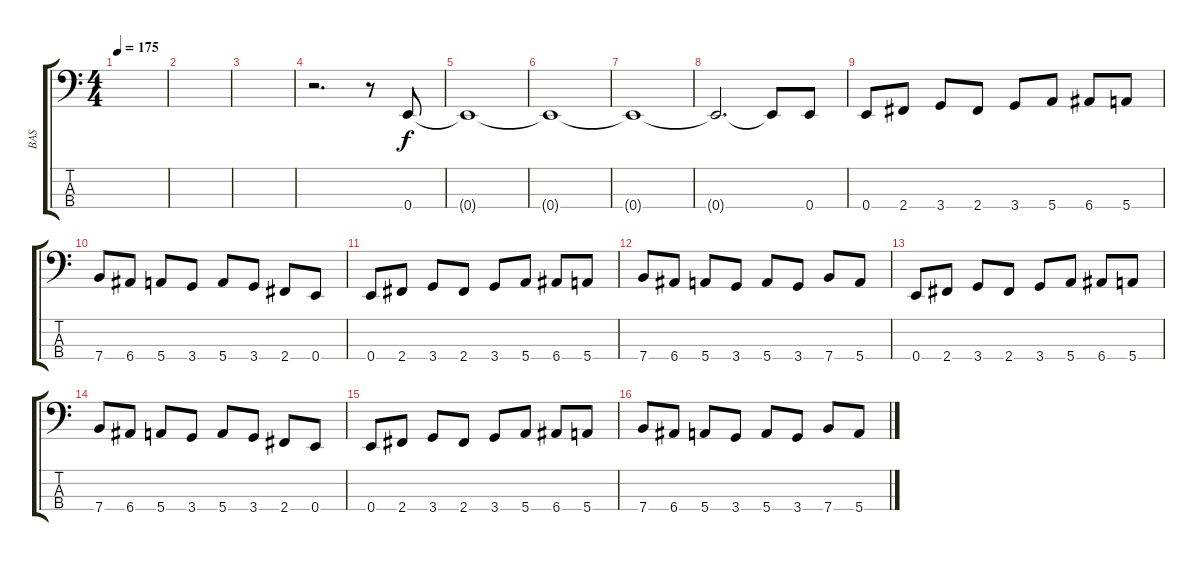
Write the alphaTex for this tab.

\track ("BAS" "BAS") {instrument electricbassfinger}
\staff {score tabs}
\tuning (G2 D2 A1 E1) {hide}
\ts (4 4)
\tempo 175
\clef f4
\ks c
|
|
|
r.2{d} r.8 0.4.8 |
0.4{t}.1 |
0.4{t}.1 |
0.4{t}.1 |
0.4{t}.2{d} 0.4{t}.8 0.4.8 |
0.4.8 2.4.8 3.4.8 2.4.8 3.4.8 5.4.8 6.4.8 5.4.8 |
7.4.8 6.4.8 5.4.8 3.4.8 5.4.8 3.4.8 2.4.8 0.4.8 |
0.4.8 2.4.8 3.4.8 2.4.8 3.4.8 5.4.8 6.4.8 5.4.8 |
7.4.8 6.4.8 5.4.8 3.4.8 5.4.8 3.4.8 7.4.8 5.4.8 |
0.4.8 2.4.8 3.4.8 2.4.8 3.4.8 5.4.8 6.4.8 5.4.8 |
7.4.8 6.4.8 5.4.8 3.4.8 5.4.8 3.4.8 2.4.8 0.4.8 |
0.4.8 2.4.8 3.4.8 2.4.8 3.4.8 5.4.8 6.4.8 5.4.8 |
7.4.8 6.4.8 5.4.8 3.4.8 5.4.8 3.4.8 7.4.8 5.4.8
